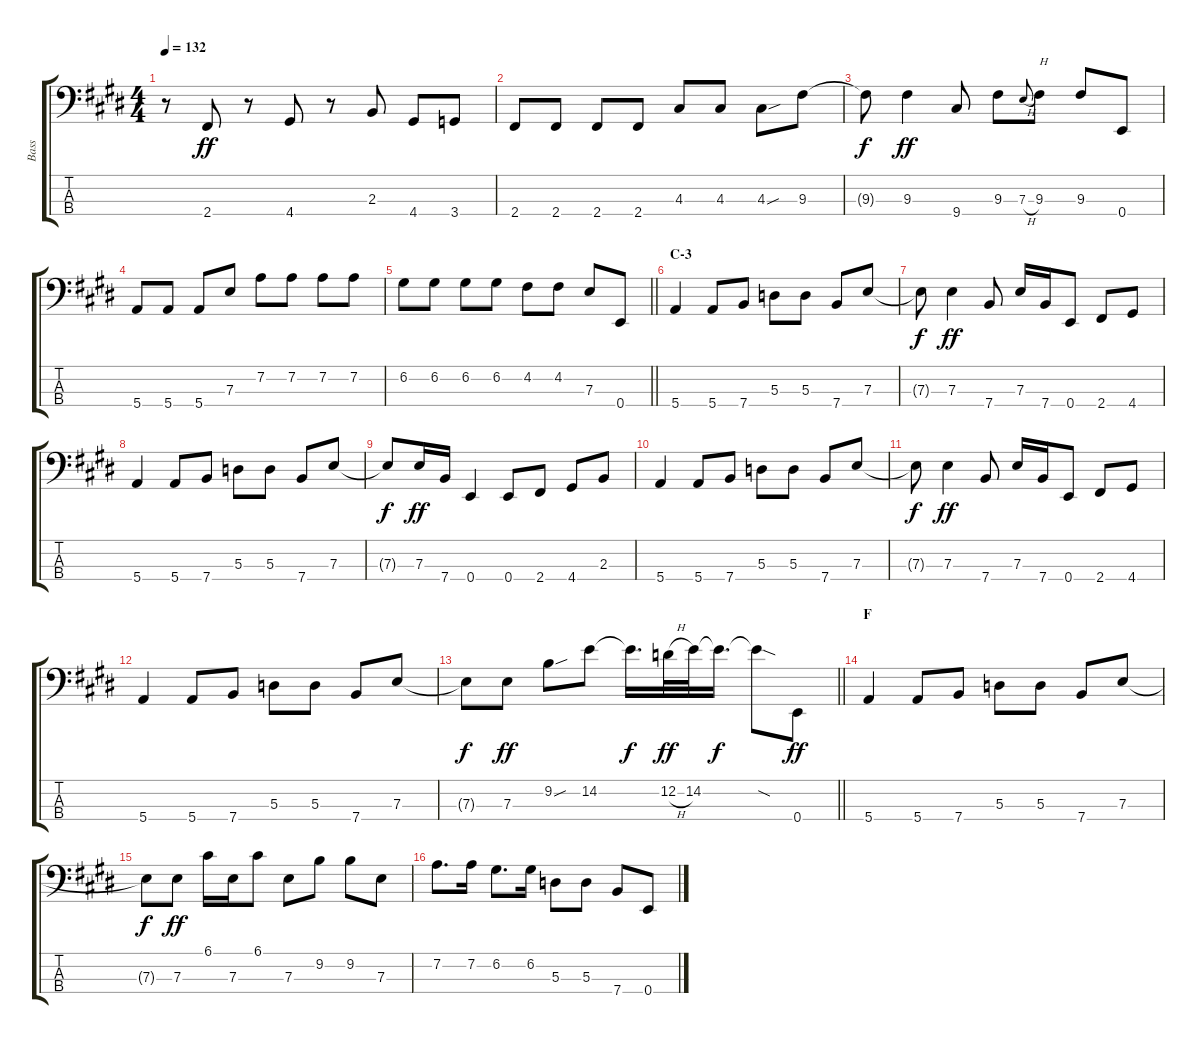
\track ("Bass" "Bass") {instrument electricbassfinger}
\staff {score tabs}
\tuning (G2 D2 A1 E1) {hide}
\ts (4 4)
\tempo 132
\clef f4
\ks e
r.8{dy ff} 2.4.8 r.8 4.4.8 r.8 2.3.8 4.4.8 3.4.8 |
2.4.8 2.4.8 2.4.8 2.4.8 4.3.8 4.3.8 4.3{sou}.8 9.3.8 |
9.3{t}.8{dy f} 9.3.4{dy ff} 9.4.8 9.3.8 7.3{h}.8{gr onbeat} 9.3.8{txt "H"} 9.3.8 0.4.8 |
5.4.8 5.4.8 5.4.8 7.3.8 7.2.8 7.2.8 7.2.8 7.2.8 |
\barLineRight lightlight
6.2.8 6.2.8 6.2.8 6.2.8 4.2.8 4.2.8 7.3.8 0.4.8 |
\section ("" "C-3")
5.4.4 5.4.8 7.4.8 5.3.8 5.3.8 7.4.8 7.3.8 |
7.3{t}.8{dy f} 7.3.4{dy ff} 7.4.8 7.3.16 7.4.16 0.4.8 2.4.8 4.4.8 |
5.4.4 5.4.8 7.4.8 5.3.8 5.3.8 7.4.8 7.3.8 |
7.3{t}.8{dy f} 7.3.16{dy ff} 7.4.16 0.4.4 0.4.8 2.4.8 4.4.8 2.3.8 |
5.4.4 5.4.8 7.4.8 5.3.8 5.3.8 7.4.8 7.3.8 |
7.3{t}.8{dy f} 7.3.4{dy ff} 7.4.8 7.3.16 7.4.16 0.4.8 2.4.8 4.4.8 |
5.4.4 5.4.8 7.4.8 5.3.8 5.3.8 7.4.8 7.3.8 |
\barLineRight lightlight
7.3{t}.8{dy f} 7.3.8{dy ff} 9.2{sou}.8 14.2.8 14.2{t}.16{d dy f} 12.2{h}.32{dy ff} 14.2.32 14.2{t}.16{d dy f} 14.2{sod t}.8 0.4.8{dy ff} |
\section ("" "F")
5.4.4 5.4.8 7.4.8 5.3.8 5.3.8 7.4.8 7.3.8 |
7.3{t}.8{dy f} 7.3.8{dy ff} 6.1.16 7.3.16 6.1.8 7.3.8 9.2.8 9.2.8 7.3.8 |
7.2.8{d} 7.2.16 6.2.8{d} 6.2.16 5.3.8 5.3.8 7.4.8 0.4.8
